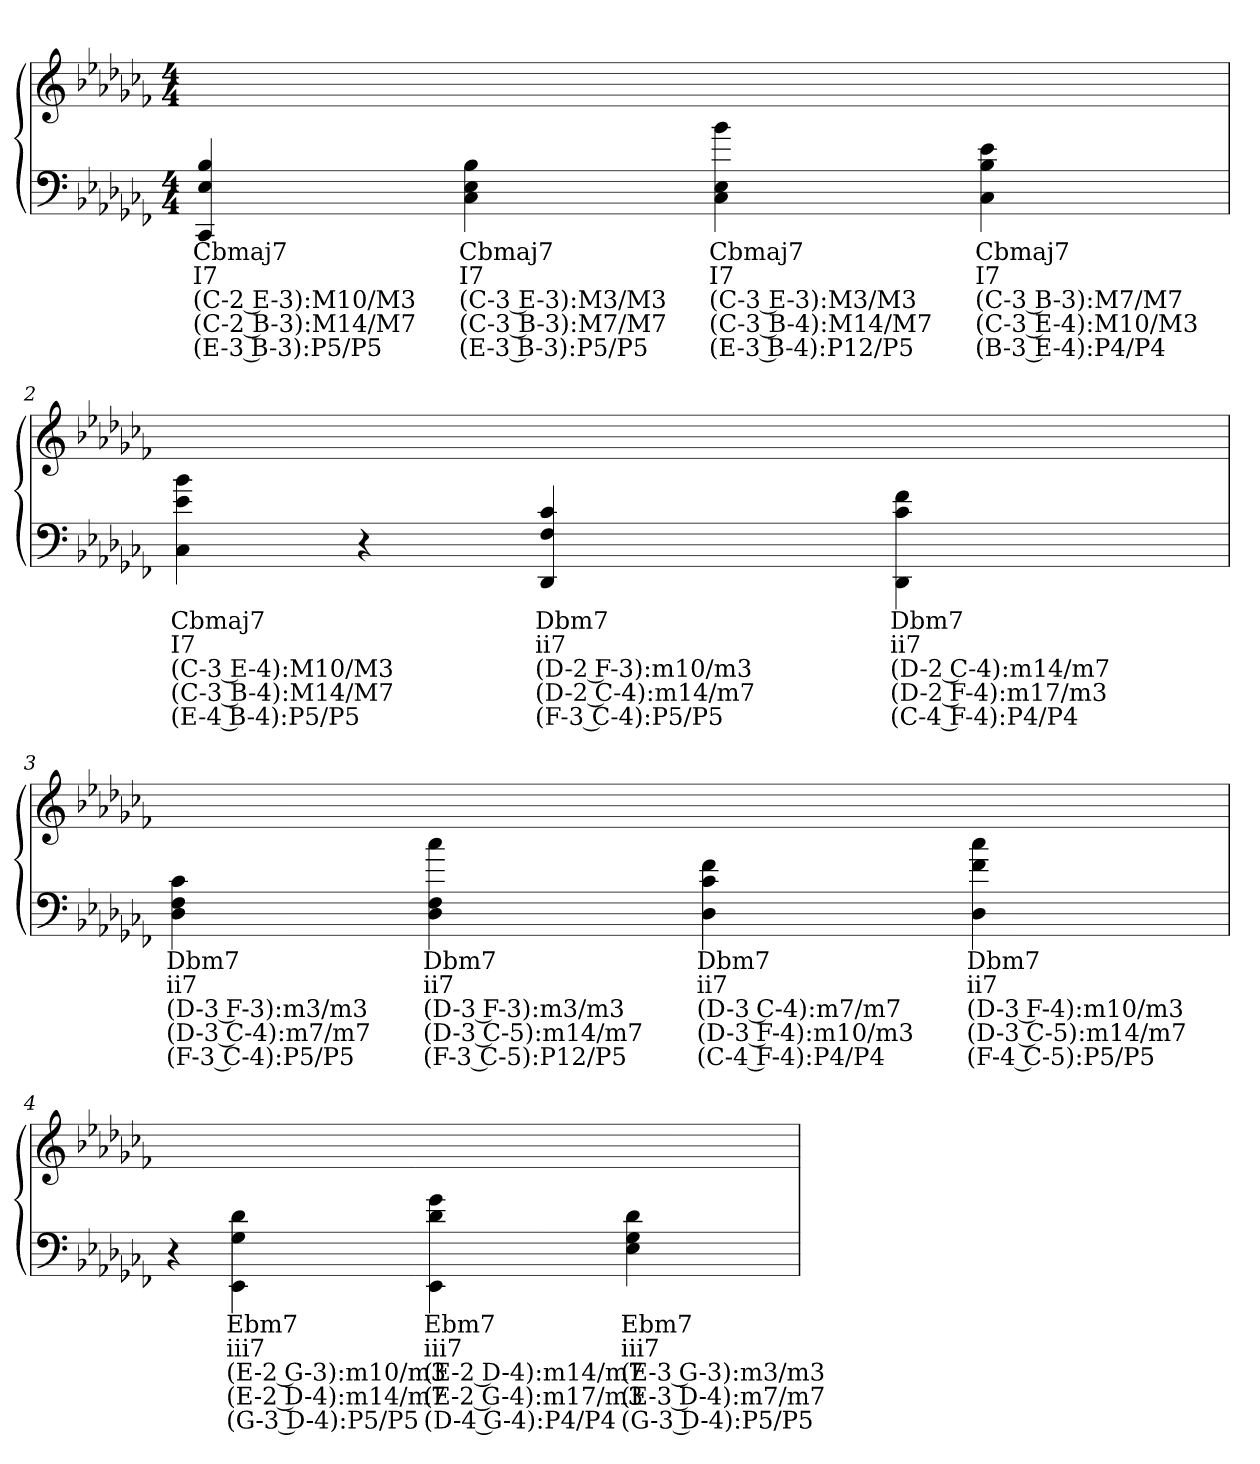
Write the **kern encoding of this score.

**kern	**text	**text	**text	**text	**text	**kern
*part2	*part2	*part2	*part2	*part2	*part2	*part1
*staff2	*staff2	*staff2	*staff2	*staff2	*staff2	*staff1
*clefF4	*	*	*	*	*	*clefG2
*k[b-e-a-d-g-c-f-]	*	*	*	*	*	*k[b-e-a-d-g-c-f-]
*C-:	*	*	*	*	*	*C-:
*M4/4	*	*	*	*	*	*M4/4
*MM60	*	*	*	*	*	*MM60
=1	=1	=1	=1	=1	=1	=1
4CC- 4E- 4B-	Cbmaj7	I7	(C-2 E-3):M10/M3	(C-2 B-3):M14/M7	(E-3 B-3):P5/P5	1ryy
4C- 4E- 4B-	Cbmaj7	I7	(C-3 E-3):M3/M3	(C-3 B-3):M7/M7	(E-3 B-3):P5/P5	.
4C- 4E- 4b-	Cbmaj7	I7	(C-3 E-3):M3/M3	(C-3 B-4):M14/M7	(E-3 B-4):P12/P5	.
4C- 4B- 4e-	Cbmaj7	I7	(C-3 B-3):M7/M7	(C-3 E-4):M10/M3	(B-3 E-4):P4/P4	.
=2	=2	=2	=2	=2	=2	=2
4C- 4e- 4b-	Cbmaj7	I7	(C-3 E-4):M10/M3	(C-3 B-4):M14/M7	(E-4 B-4):P5/P5	1ryy
4r	.	.	.	.	.	.
4DD- 4F- 4c-	Dbm7	ii7	(D-2 F-3):m10/m3	(D-2 C-4):m14/m7	(F-3 C-4):P5/P5	.
4DD- 4c- 4f-	Dbm7	ii7	(D-2 C-4):m14/m7	(D-2 F-4):m17/m3	(C-4 F-4):P4/P4	.
=3	=3	=3	=3	=3	=3	=3
4D- 4F- 4c-	Dbm7	ii7	(D-3 F-3):m3/m3	(D-3 C-4):m7/m7	(F-3 C-4):P5/P5	1ryy
4D- 4F- 4cc-	Dbm7	ii7	(D-3 F-3):m3/m3	(D-3 C-5):m14/m7	(F-3 C-5):P12/P5	.
4D- 4c- 4f-	Dbm7	ii7	(D-3 C-4):m7/m7	(D-3 F-4):m10/m3	(C-4 F-4):P4/P4	.
4D- 4f- 4cc-	Dbm7	ii7	(D-3 F-4):m10/m3	(D-3 C-5):m14/m7	(F-4 C-5):P5/P5	.
=4	=4	=4	=4	=4	=4	=4
4r	.	.	.	.	.	1ryy
4EE- 4G- 4d-	Ebm7	iii7	(E-2 G-3):m10/m3	(E-2 D-4):m14/m7	(G-3 D-4):P5/P5	.
4EE- 4d- 4g-	Ebm7	iii7	(E-2 D-4):m14/m7	(E-2 G-4):m17/m3	(D-4 G-4):P4/P4	.
4E- 4G- 4d-	Ebm7	iii7	(E-3 G-3):m3/m3	(E-3 D-4):m7/m7	(G-3 D-4):P5/P5	.
=	=	=	=	=	=	=
*-	*-	*-	*-	*-	*-	*-
